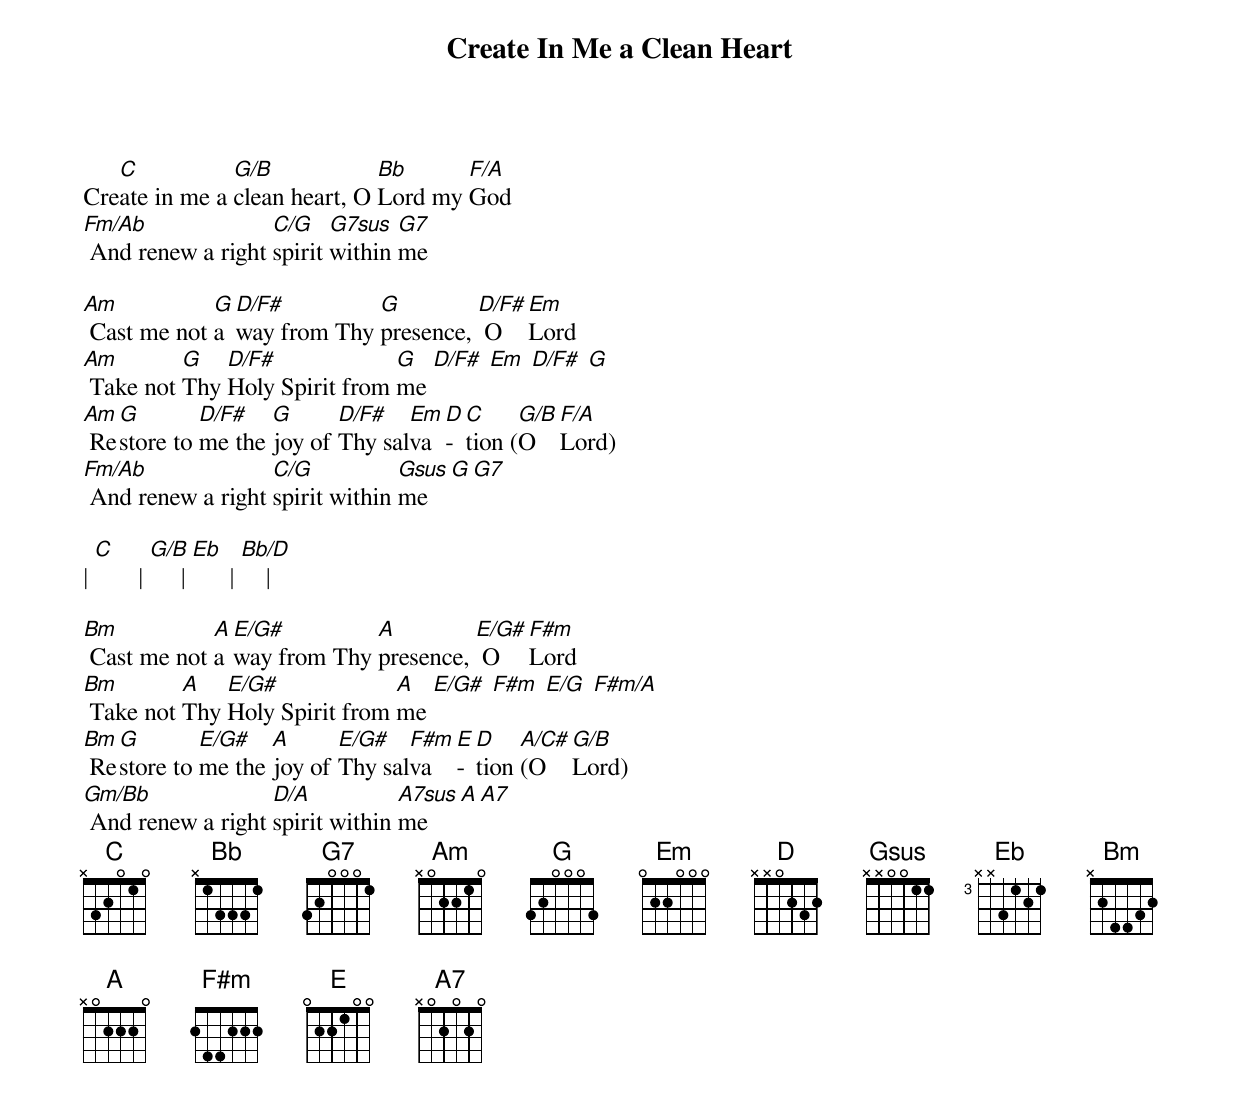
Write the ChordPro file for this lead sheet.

{title: Create In Me a Clean Heart}
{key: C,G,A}
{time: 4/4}
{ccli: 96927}
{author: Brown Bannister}
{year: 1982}
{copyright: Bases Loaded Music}

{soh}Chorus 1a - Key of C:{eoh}
Cre[C]ate in me a [G/B]clean heart, O [Bb]Lord my [F/A]God
[Fm/Ab] And renew a right [C/G]spirit [G7sus]within [G7]me

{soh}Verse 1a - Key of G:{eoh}
[Am] Cast me not [G]a[D/F#]way from Thy [G]presence, [D/F#] O [Em]Lord
[Am] Take not [G]Thy [D/F#]Holy Spirit from [G]me [D/F#] [Em] [D/F#] [G]
[Am] Re[G]store to [D/F#]me the [G]joy of [D/F#]Thy sal[Em]va[D]-[C]tion ([G/B]O [F/A]Lord)
[Fm/Ab] And renew a right [C/G]spirit within [Gsus]me [G][G7]

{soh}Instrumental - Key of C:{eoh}
| [C]       | [G/B]     | [Eb]      | [Bb/D]    |

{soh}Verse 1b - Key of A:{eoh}
[Bm] Cast me not [A]a[E/G#]way from Thy [A]presence, [E/G#] O [F#m]Lord
[Bm] Take not [A]Thy [E/G#]Holy Spirit from [A]me [E/G#] [F#m] [E/G] [F#m/A]
[Bm] Re[G]store to [E/G#]me the [A]joy of [E/G#]Thy sal[F#m]va[E]-[D]tion [A/C#](O [G/B]Lord)
[Gm/Bb] And renew a right [D/A]spirit within [A7sus]me [A][A7]
